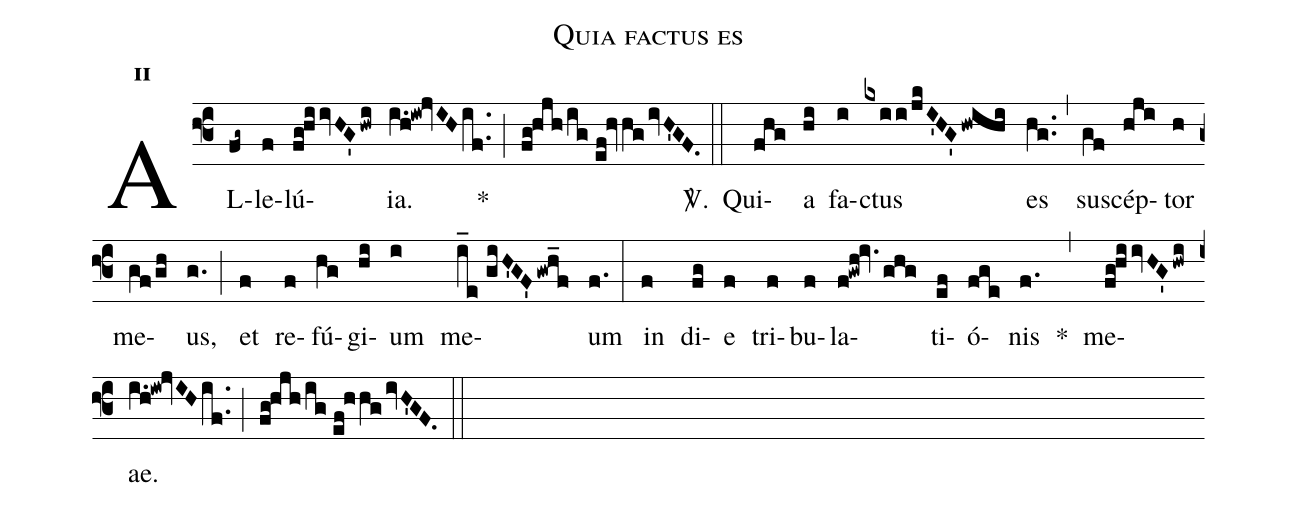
name:Quia factus es;
mode:2;
office-part:Alleluia;
%%
(f3) AL(fg~)le(f)lú(fg!hiivHG'/hwi)ia.(i.h!iw!jvIH/if..) *(;) (fg!hjh/ig//ef!hvhg/ivH'GF.) <sp>V/</sp>.(::) Qui(fhg)a(hi) fa(i)ctus(kxii/jkI'HG'/hwihi) es(hg..) (,) su(gf)scép(hji)tor(h) me(gf/gh)us,(g.) (;) et(f) re(f)fú(hg)gi(hi)um(i) me(i_e//giH'GF'/gwh_f)um(f.) (:) in(f) di(fg)e(f) tri(f)bu(f)la(f!gwh!iv./ghg)ti(ef)ó(fge)nis(f.) *(,) me(fg!hiivHG'/hwi)ae.(i.h!iw!jvIH/if..) (;) (fg!hjh/ig//ef!hhg/ivH'GF.) (::)
